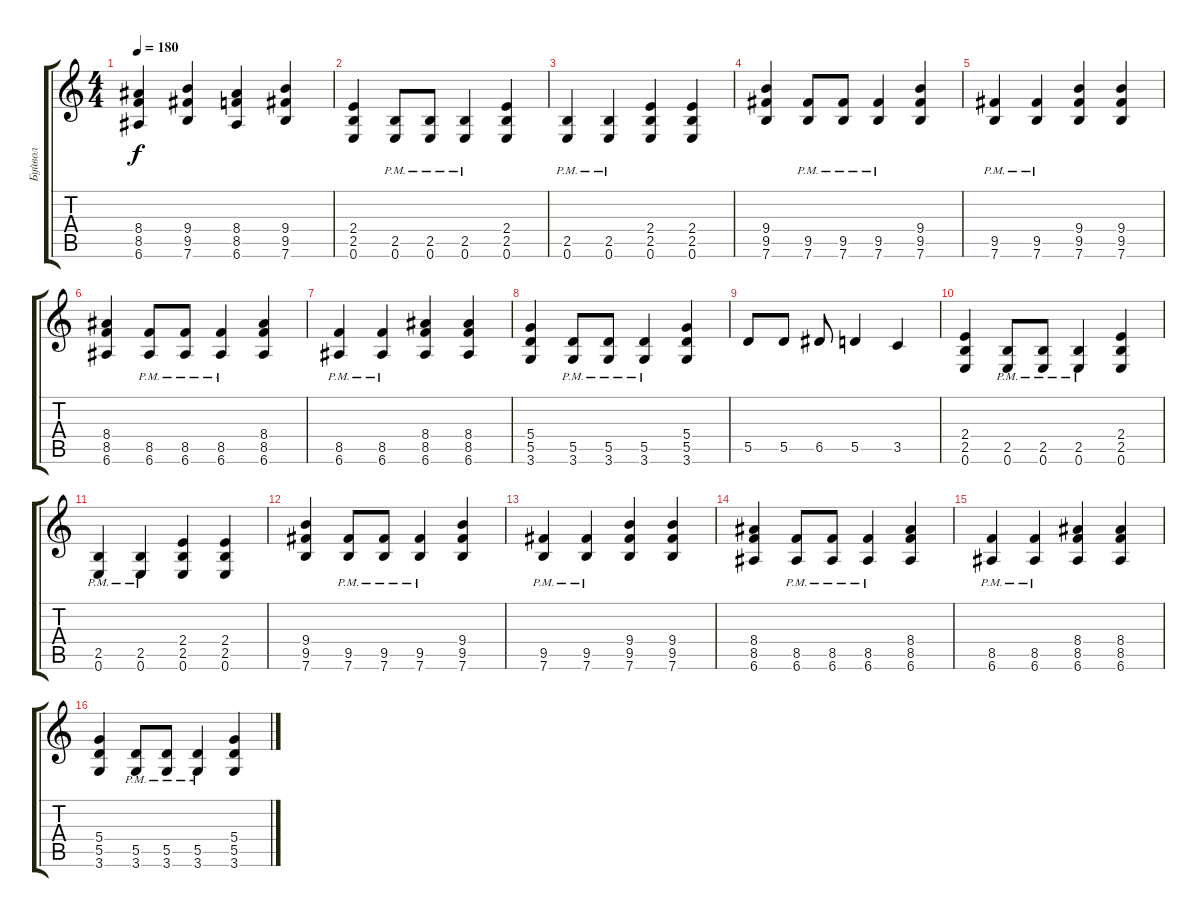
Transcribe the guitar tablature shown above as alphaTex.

\track ("Буйвол" "Буйвол") {instrument distortionguitar}
\staff {score tabs}
\tuning (E4 B3 G3 D3 A2 E2) {hide}
\ts (4 4)
\tempo 180
\clef g2
\ks c
(8.4 8.5 6.6).4{dy f} (9.4 9.5 7.6).4 (8.4 8.5 6.6).4 (9.4 9.5 7.6).4 |
(2.4 2.5 0.6).4 (2.5{pm} 0.6{pm}).8 (2.5{pm} 0.6{pm}).8 (2.5{pm} 0.6{pm}).4 (2.4 2.5 0.6).4 |
(2.5{pm} 0.6{pm}).4 (2.5{pm} 0.6{pm}).4 (2.4 2.5 0.6).4 (2.4 2.5 0.6).4 |
(9.4 9.5 7.6).4 (9.5{pm} 7.6{pm}).8 (9.5{pm} 7.6{pm}).8 (9.5{pm} 7.6{pm}).4 (9.4 9.5 7.6).4 |
(9.5{pm} 7.6{pm}).4 (9.5{pm} 7.6{pm}).4 (9.4 9.5 7.6).4 (9.4 9.5 7.6).4 |
(8.4 8.5 6.6).4 (8.5{pm} 6.6{pm}).8 (8.5{pm} 6.6{pm}).8 (8.5{pm} 6.6{pm}).4 (8.4 8.5 6.6).4 |
(8.5{pm} 6.6{pm}).4 (8.5{pm} 6.6{pm}).4 (8.4 8.5 6.6).4 (8.4 8.5 6.6).4 |
(5.4 5.5 3.6).4 (5.5{pm} 3.6{pm}).8 (5.5{pm} 3.6{pm}).8 (5.5{pm} 3.6{pm}).4 (5.4 5.5 3.6).4 |
5.5.8 5.5.8 6.5.8 5.5.4 3.5.4 |
(2.4 2.5 0.6).4 (2.5{pm} 0.6{pm}).8 (2.5{pm} 0.6{pm}).8 (2.5{pm} 0.6{pm}).4 (2.4 2.5 0.6).4 |
(2.5{pm} 0.6{pm}).4 (2.5{pm} 0.6{pm}).4 (2.4 2.5 0.6).4 (2.4 2.5 0.6).4 |
(9.4 9.5 7.6).4 (9.5{pm} 7.6{pm}).8 (9.5{pm} 7.6{pm}).8 (9.5{pm} 7.6{pm}).4 (9.4 9.5 7.6).4 |
(9.5{pm} 7.6{pm}).4 (9.5{pm} 7.6{pm}).4 (9.4 9.5 7.6).4 (9.4 9.5 7.6).4 |
(8.4 8.5 6.6).4 (8.5{pm} 6.6{pm}).8 (8.5{pm} 6.6{pm}).8 (8.5{pm} 6.6{pm}).4 (8.4 8.5 6.6).4 |
(8.5{pm} 6.6{pm}).4 (8.5{pm} 6.6{pm}).4 (8.4 8.5 6.6).4 (8.4 8.5 6.6).4 |
(5.4 5.5 3.6).4 (5.5{pm} 3.6{pm}).8 (5.5{pm} 3.6{pm}).8 (5.5{pm} 3.6{pm}).4 (5.4 5.5 3.6).4
